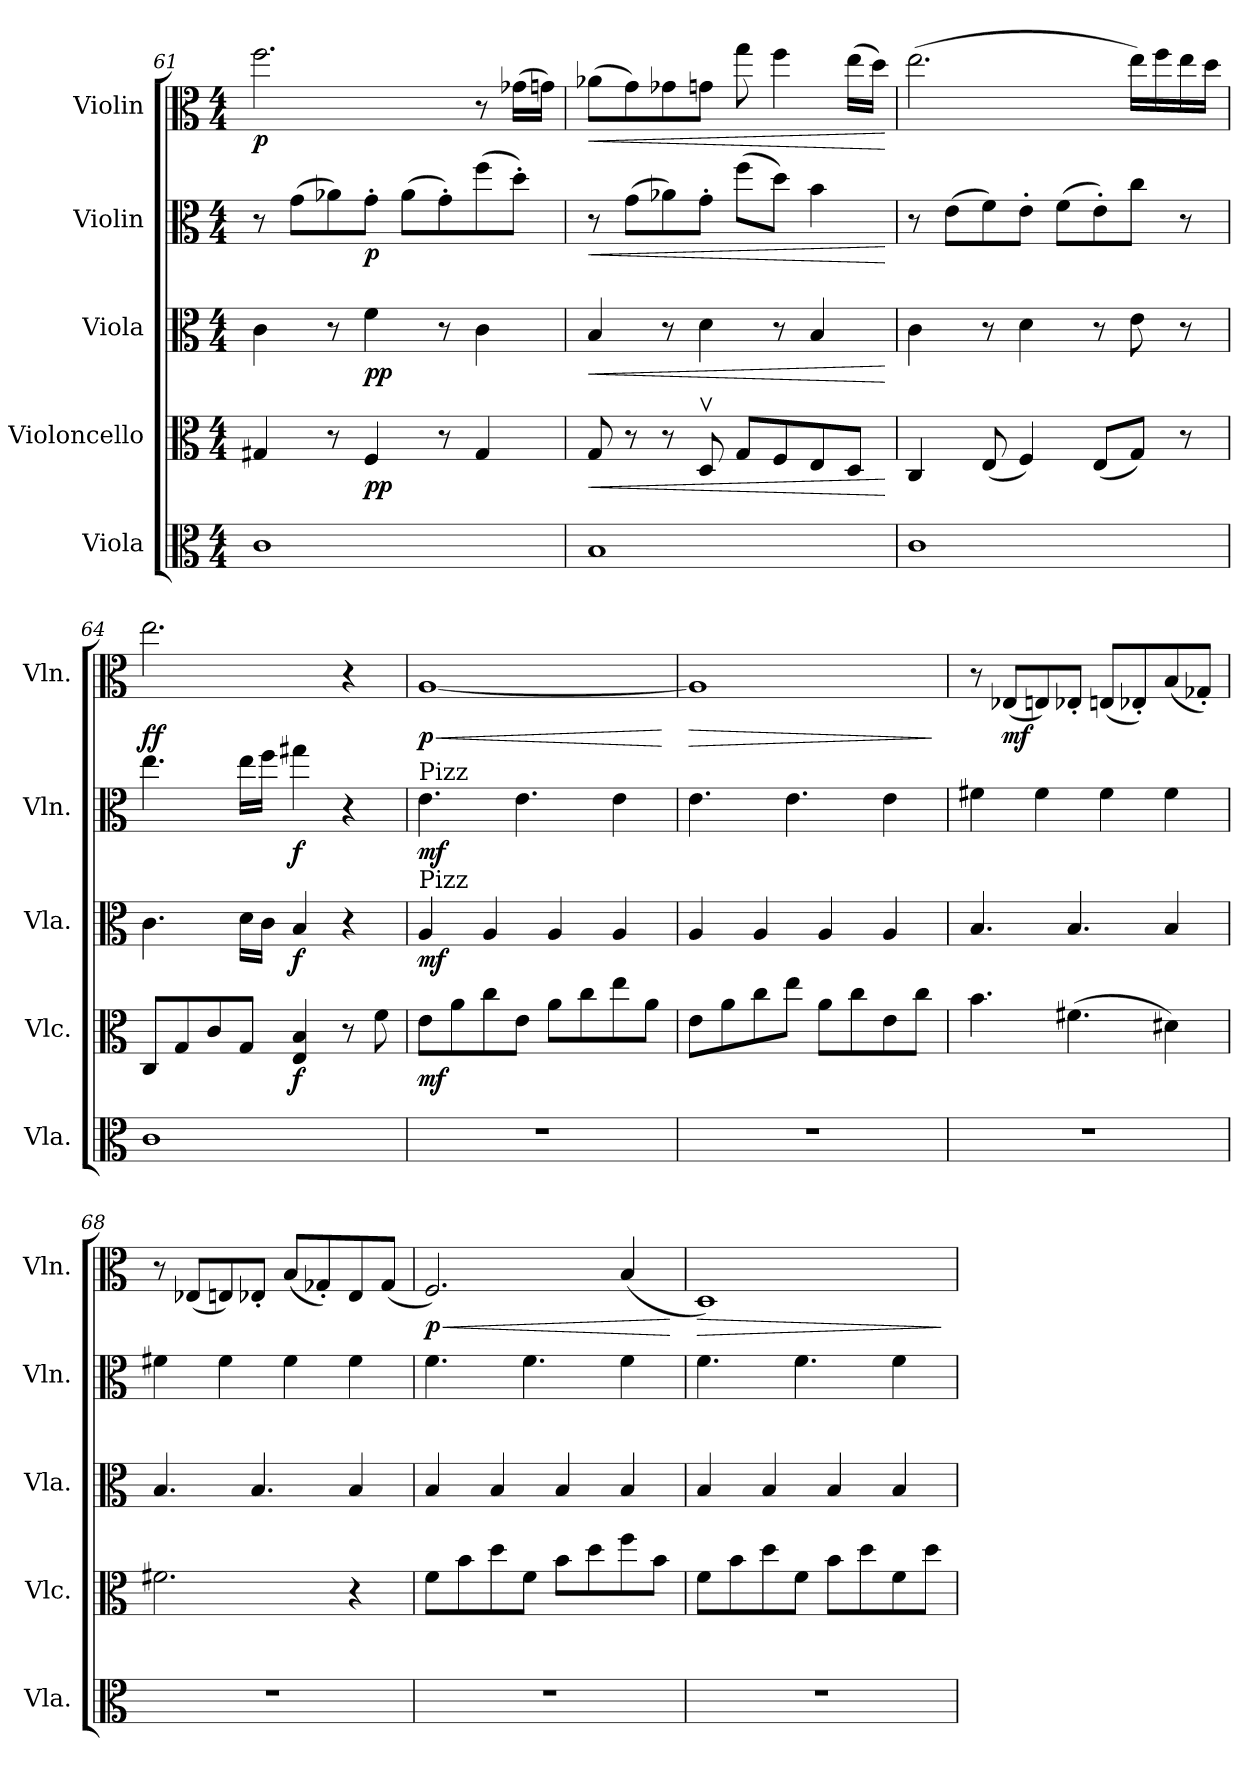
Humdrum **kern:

**kern	**kern	**dynam	**kern	**dynam	**kern	**dynam	**kern	**dynam
*part5	*part4	*part4	*part3	*part3	*part2	*part2	*part1	*part1
*staff5	*staff4	*staff4	*staff3	*staff3	*staff2	*staff2	*staff1	*staff1
*I"Viola	*I"Violoncello	*	*I"Viola	*	*I"Violin	*	*I"Violin	*
*I'Vla.	*I'Vlc.	*	*I'Vla.	*	*I'Vln.	*	*I'Vln.	*
*clefC3	*clefC3	*	*clefC3	*	*clefC3	*	*clefC3	*
*k[]	*k[]	*	*k[]	*	*k[]	*	*k[]	*
*M4/4	*M4/4	*	*M4/4	*	*M4/4	*	*M4/4	*
=61	=61	=61	=61	=61	=61	=61	=61	=61
!	!	!	!	!	!	!	!	!LO:DY:b
1c	4G#X/	.	4c\	.	8r	.	2.ff\	p
.	.	.	.	.	(8g\L	.	.	.
.	8r	.	8r	.	8a-X\)	.	.	.
!	!	!LO:DY:b	!	!LO:DY:b	!	!LO:DY:b	!	!
.	4F/	pp	4f\	pp	8g'\J	p	.	.
.	.	.	.	.	(8a-\L	.	.	.
.	8r	.	8r	.	8g'\)	.	.	.
.	4G#/	.	4c\	.	(8ff\	.	8r	.
.	.	.	.	.	8dd'\J)	.	(16g-X\LL	.
.	.	.	.	.	.	.	16gn\JJ)	.
=62	=62	=62	=62	=62	=62	=62	=62	=62
!	!	!LO:HP:b	!	!LO:HP:b	!	!LO:HP:b	!	!LO:HP:b
1B	8G/	<	4B/	<	8r	<	(8a-X\L	<
.	8r	.	.	.	(8g\L	.	8g\)	.
.	8r	.	8r	.	8a-X\)	.	8g-X\	.
.	8Dv/	.	4d\	.	8g'\J	.	8gn\J	.
.	8G/L	.	.	.	(8ff\L	.	8gg\	.
.	8F/	.	8r	.	8dd\J)	.	4ff\	.
.	8E/	.	4B/	.	4b\	.	.	.
.	8D/J	.	.	.	.	.	(16ee\LL	.
.	.	.	.	.	.	.	16dd\JJ)	.
.	.	[	.	[	.	[	.	[
!!LO:PB:g=z
=63	=63	=63	=63	=63	=63	=63	=63	=63
1c	4C/	.	4c\	.	8r	.	(2.ee\	.
.	.	.	.	.	(8e\L	.	.	.
.	(8E/	.	8r	.	8f\)	.	.	.
.	4F/)	.	4d\	.	8e'\J	.	.	.
.	.	.	.	.	(8f\L	.	.	.
.	(8E/L	.	8r	.	8e'\)	.	.	.
.	8G/J)	.	8e\	.	8cc\J	.	16ee\LL)	.
.	.	.	.	.	.	.	16ff\	.
.	8r	.	8r	.	8r	.	16ee\	.
.	.	.	.	.	.	.	16dd\JJ	.
=64	=64	=64	=64	=64	=64	=64	=64	=64
!	!	!	!	!	!	!	!	!LO:DY:b
1c	8C/L	.	4.c\	.	4.ee\	.	2.ee\	ff
.	8G/	.	.	.	.	.	.	.
.	8c/	.	.	.	.	.	.	.
.	8G/J	.	16d\LL	.	16ee\LL	.	.	.
.	.	.	16c\JJ	.	16ff\JJ	.	.	.
!	!	!LO:DY:b	!	!LO:DY:b	!	!LO:DY:b	!	!
.	4E/ 4B/	f	4B/	f	4gg#X\	f	.	.
.	8r	.	4r	.	4r	.	4r	.
.	8f\	.	.	.	.	.	.	.
=65	=65	=65	=65	=65	=65	=65	=65	=65
!	!	!	!	!	!LO:TX:a:t=Pizz	!	!	!
!	!	!	!LO:TX:a:t=Pizz	!	!	!	!	!
!	!	!LO:DY:b	!	!LO:DY:b	!	!LO:DY:b	!	!LO:HP:b
!	!	!	!	!	!	!	!	!LO:DY:n=1:b
1r	8e\L	mf	4A/	mf	4.e\	mf	[1A	< p
.	8a\	.	.	.	.	.	.	.
.	8cc\	.	4A/	.	.	.	.	.
.	8e\J	.	.	.	4.e\	.	.	.
.	8a\L	.	4A/	.	.	.	.	.
.	8cc\	.	.	.	.	.	.	.
.	8ee\	.	4A/	.	4e\	.	.	.
.	8a\J	.	.	.	.	.	.	.
.	.	.	.	.	.	.	.	[
=66	=66	=66	=66	=66	=66	=66	=66	=66
!	!	!	!	!	!	!	!	!LO:HP:b
1r	8e\L	.	4A/	.	4.e\	.	1A]	>
.	8a\	.	.	.	.	.	.	.
.	8cc\	.	4A/	.	.	.	.	.
.	8ee\J	.	.	.	4.e\	.	.	.
.	8a\L	.	4A/	.	.	.	.	.
.	8cc\	.	.	.	.	.	.	.
.	8e\	.	4A/	.	4e\	.	.	.
.	8cc\J	.	.	.	.	.	.	.
.	.	.	.	.	.	.	.	]
!!LO:LB:g=z
=67	=67	=67	=67	=67	=67	=67	=67	=67
1r	4.b\	.	4.B/	.	4f#X\	.	8r	.
!	!	!	!	!	!	!	!	!LO:DY:b
.	.	.	.	.	.	.	(8E-X/L	mf
.	.	.	.	.	4f#\	.	8En/)	.
.	(4.f#X\	.	4.B/	.	.	.	8E-X'/J	.
.	.	.	.	.	4f#\	.	(8En/L	.
.	.	.	.	.	.	.	8E-X'/)	.
.	4d#X\)	.	4B/	.	4f#\	.	(8B/	.
.	.	.	.	.	.	.	8G-X'/J)	.
=68	=68	=68	=68	=68	=68	=68	=68	=68
1r	2.f#X\	.	4.B/	.	4f#X\	.	8r	.
.	.	.	.	.	.	.	(8E-X/L	.
.	.	.	.	.	4f#\	.	8En/)	.
.	.	.	4.B/	.	.	.	8E-X'/J	.
.	.	.	.	.	4f#\	.	(8B/L	.
.	.	.	.	.	.	.	8G-X'/)	.
.	4r	.	4B/	.	4f#\	.	8E-/	.
.	.	.	.	.	.	.	(8G-/J	.
=69	=69	=69	=69	=69	=69	=69	=69	=69
!	!	!	!	!	!	!	!	!LO:HP:b
!	!	!	!	!	!	!	!	!LO:DY:n=1:b
1r	8f\L	.	4B/	.	4.f\	.	2.F/)	< p
.	8b\	.	.	.	.	.	.	.
.	8dd\	.	4B/	.	.	.	.	.
.	8f\J	.	.	.	4.f\	.	.	.
.	8b\L	.	4B/	.	.	.	.	.
.	8dd\	.	.	.	.	.	.	.
.	8ff\	.	4B/	.	4f\	.	(4B/	.
.	8b\J	.	.	.	.	.	.	.
.	.	.	.	.	.	.	.	[
=70	=70	=70	=70	=70	=70	=70	=70	=70
!	!	!	!	!	!	!	!	!LO:HP:b
1r	8f\L	.	4B/	.	4.f\	.	1D)	>
.	8b\	.	.	.	.	.	.	.
.	8dd\	.	4B/	.	.	.	.	.
.	8f\J	.	.	.	4.f\	.	.	.
.	8b\L	.	4B/	.	.	.	.	.
.	8dd\	.	.	.	.	.	.	.
.	8f\	.	4B/	.	4f\	.	.	.
.	8dd\J	.	.	.	.	.	.	.
.	.	.	.	.	.	.	.	]
=	=	=	=	=	=	=	=	=
*-	*-	*-	*-	*-	*-	*-	*-	*-
